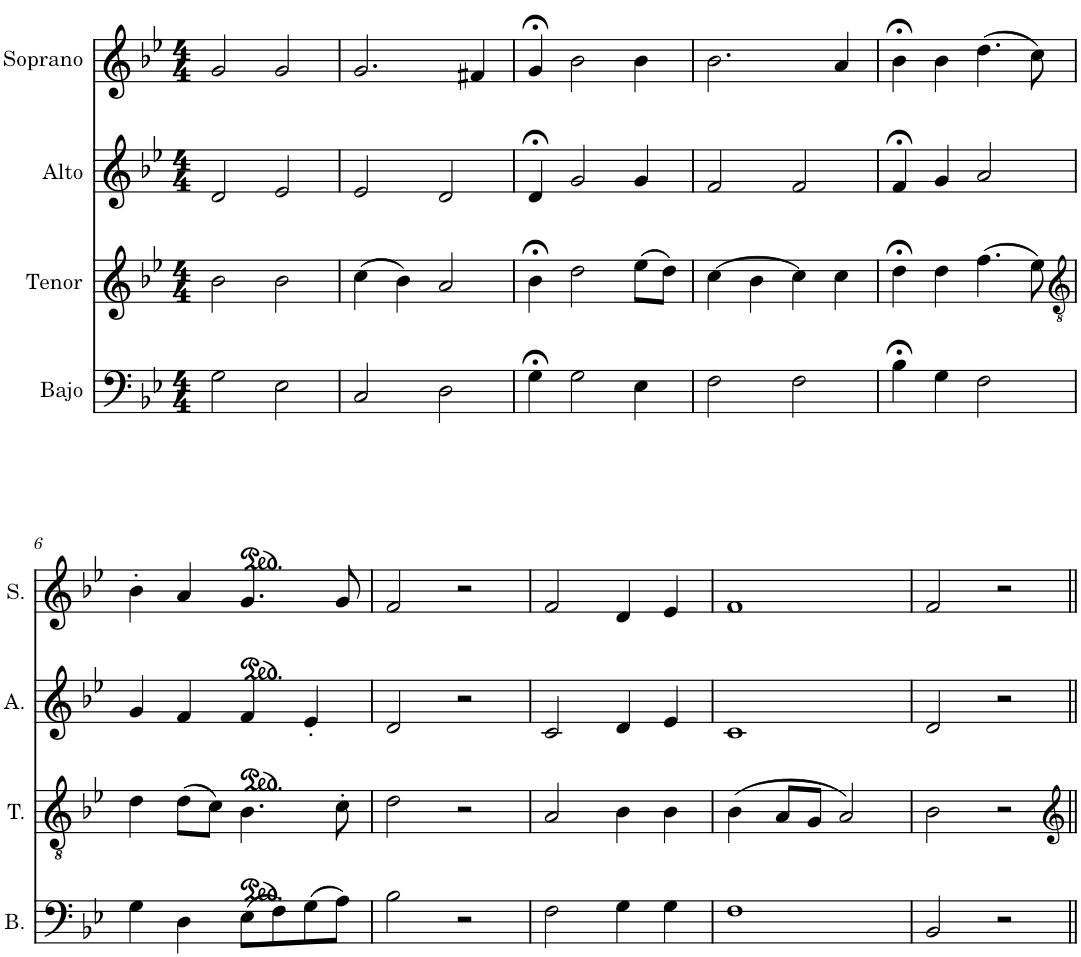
**kern	**kern	**kern	**kern
*part4	*part3	*part2	*part1
*staff4	*staff3	*staff2	*staff1
*I"Bajo	*I"Tenor	*I"Alto	*I"Soprano
*I'B.	*I'T.	*I'A.	*I'S.
*clefF4	*clefG2	*clefG2	*clefG2
*k[b-e-]	*k[b-e-]	*k[b-e-]	*k[b-e-]
*M4/4	*M4/4	*M4/4	*M4/4
=1	=1	=1	=1
2G\	2b-\	2d/	2g/
2E-\	2b-\	2e-/	2g/
=2	=2	=2	=2
2C/	(>4cc\	2e-/	2.g/
.	4b-\)	.	.
2D\	2a/	2d/	.
.	.	.	4f#X/
=3	=3	=3	=3
4G;<\	4b-;<\	4d;</	4g;</
2G\	2dd\	2g/	2b-\
4E-\	(>8ee-\L	4g/	4b-\
.	8dd\J)	.	.
=4	=4	=4	=4
2F\	[>4cc\	2f/	2.b-\
.	4b-\	.	.
2F\	4cc\]	2f/	.
.	4cc\	.	4a/
=5	=5	=5	=5
4B-;<\	4dd;<\	4f;</	4b-;<\
4G\	4dd\	4g/	4b-\
2F\	(>4.ff\	2a/	(>4.dd\
.	8ee-\)	.	8cc\)
!!LO:LB:g=z
=6	=6	=6	=6
*	*clefGv2	*	*
4G\	4d\	4g/	4b-'\
4D\	(>8d\L	4f/	4a/
.	8c\J)	.	.
(>8E-\L	4.B-\	4f/	4.g/
8F\)	.	.	.
(>8G\	.	4e-'/	.
8A\J)	8c'\	.	8g/
=7	=7	=7	=7
2B-\	2d\	2d/	2f/
2r	2r	2r	2r
=8	=8	=8	=8
2F\	2A/	2c/	2f/
4G\	4B-\	4d/	4d/
4G\	4B-\	4e-/	4e-/
=9	=9	=9	=9
1F	(>4B-\	1c	1f
.	8A/L	.	.
.	8G/J	.	.
.	2A/)	.	.
=10	=10	=10	=10
2BB-/	2B-\	2d/	2f/
2r	2r	2r	2r
=||	=||	=||	=||
*-	*-	*-	*-
